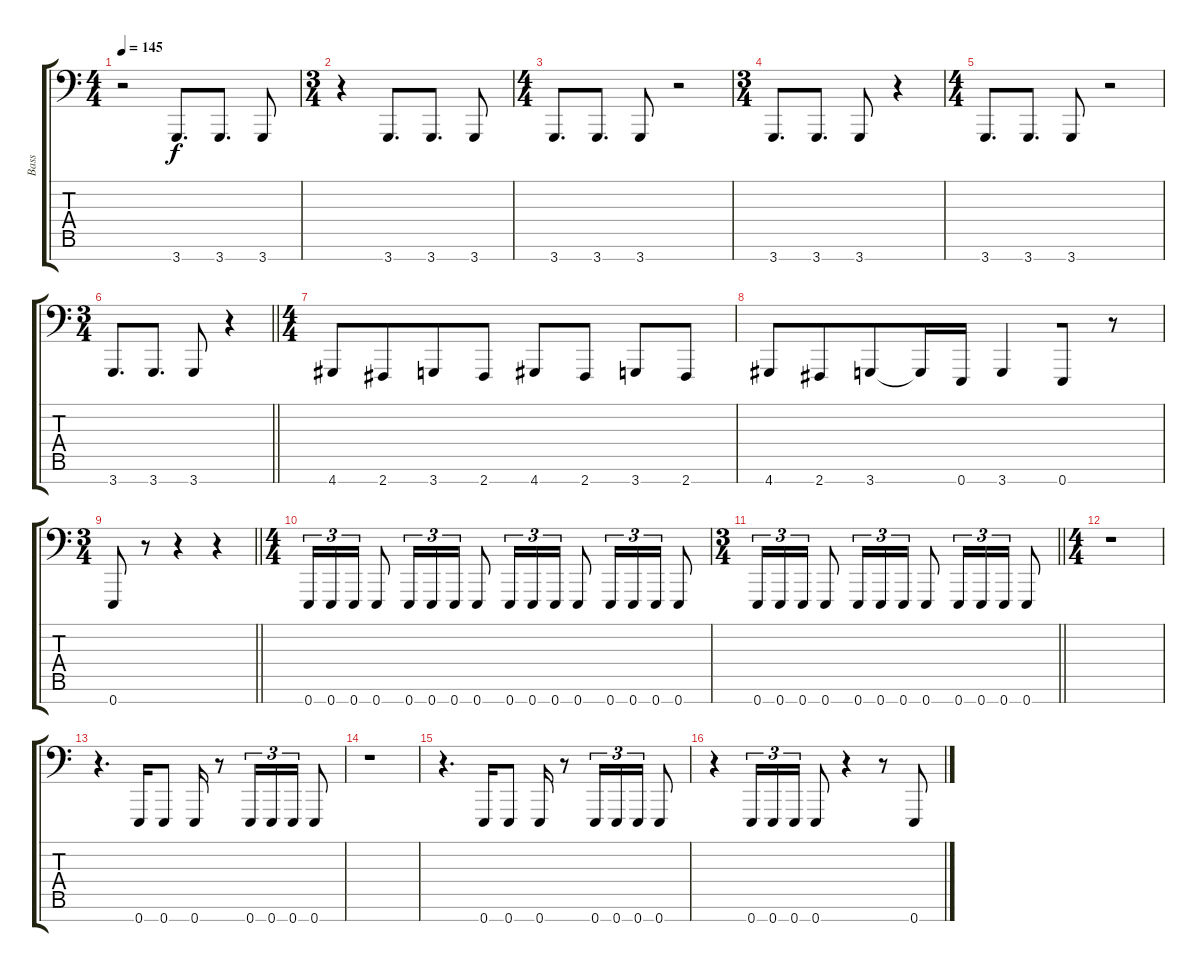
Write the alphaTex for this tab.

\track ("Bass" "Bass") {instrument electricbassfinger}
\staff {score tabs}
\tuning (B2 Gb2 E2 B1 E1 B0 E0) {hide}
\ts (4 4)
\tempo 145
\clef f4
\ks c
r.2{dy f beam merge} 3.7.8{d} 3.7.8{d} 3.7.8 |
\ts (3 4)
r.4{beam merge} 3.7.8{d beam merge} 3.7.8{d} 3.7.8 |
\ts (4 4)
3.7.8{d beam merge} 3.7.8{d} 3.7.8 r.2 |
\ts (3 4)
3.7.8{d beam merge} 3.7.8{d} 3.7.8{beam merge} r.4 |
\ts (4 4)
3.7.8{d beam merge} 3.7.8{d} 3.7.8{beam merge} r.2 |
\ts (3 4)
\barLineRight lightlight
3.7.8{d beam merge} 3.7.8{d} 3.7.8{beam merge} r.4 |
\ts (4 4)
\section ("" "")
4.7.8{beam merge} 2.7.8{beam merge} 3.7.8{beam merge} 2.7.8 4.7.8{beam merge} 2.7.8 3.7.8{beam merge} 2.7.8 |
4.7.8 2.7.8{beam merge} 3.7.8 3.7{t}.16{beam merge} 0.7.16 3.7.4{beam merge} 0.7.8{beam merge} r.8 |
\ts (3 4)
\barLineRight lightlight
0.7.8 r.8{beam merge} r.4 r.4 |
\ts (4 4)
0.7.16{tu (3 2)} 0.7.16{tu (3 2)} 0.7.16{tu (3 2)} 0.7.8 0.7.16{tu (3 2)} 0.7.16{tu (3 2)} 0.7.16{tu (3 2)} 0.7.8 0.7.16{tu (3 2)} 0.7.16{tu (3 2)} 0.7.16{tu (3 2)} 0.7.8 0.7.16{tu (3 2)} 0.7.16{tu (3 2)} 0.7.16{tu (3 2)} 0.7.8 |
\ts (3 4)
\barLineRight lightlight
0.7.16{tu (3 2)} 0.7.16{tu (3 2)} 0.7.16{tu (3 2)} 0.7.8 0.7.16{tu (3 2)} 0.7.16{tu (3 2)} 0.7.16{tu (3 2)} 0.7.8 0.7.16{tu (3 2)} 0.7.16{tu (3 2)} 0.7.16{tu (3 2)} 0.7.8 |
\ts (4 4)
\section ("" "")
r.1 |
r.4{d beam merge} 0.7.16{beam merge} 0.7.8 0.7.16 r.8 0.7.16{tu (3 2)} 0.7.16{tu (3 2)} 0.7.16{tu (3 2)} 0.7.8 |
r.1 |
r.4{d beam merge} 0.7.16{beam merge} 0.7.8 0.7.16 r.8 0.7.16{tu (3 2)} 0.7.16{tu (3 2)} 0.7.16{tu (3 2)} 0.7.8 |
r.4 0.7.16{tu (3 2)} 0.7.16{tu (3 2)} 0.7.16{tu (3 2)} 0.7.8 r.4 r.8 0.7.8
